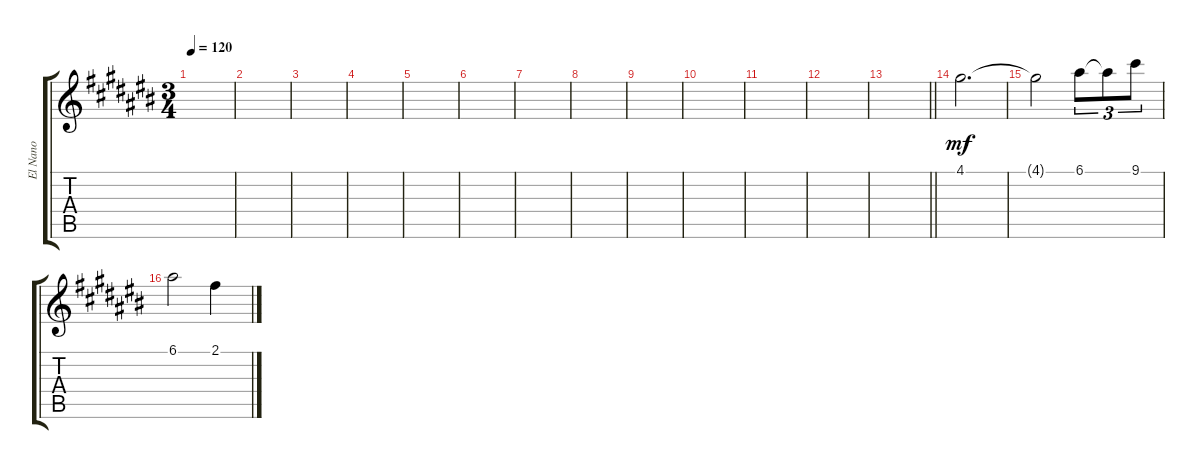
\track ("El Nano" "El Nano") {instrument electricbassfinger}
\staff {score tabs}
\tuning (E4 B3 G3 D3 A2 E2) {hide}
\ts (3 4)
\tempo 120
\clef g2
\ks c#
|
|
|
|
|
|
|
|
|
|
|
|
\barLineRight lightlight
|
4.1.2{d dy mf instrument panflute} |
4.1{t}.2 6.1.8{tu (3 2)} 6.1{t}.8{tu (3 2)} 9.1.8{tu (3 2)} |
6.1.2 2.1.4
